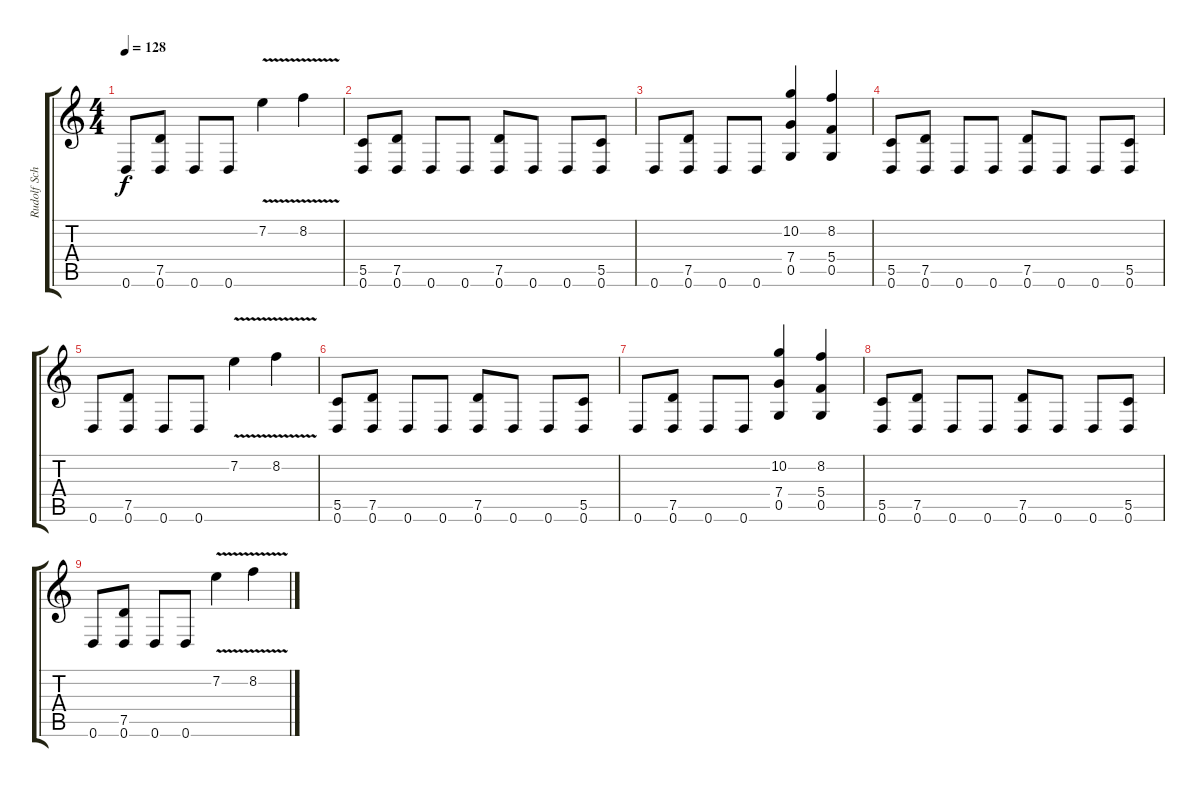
\track ("Rudolf Schenker" "Rudolf Sch") {instrument distortionguitar}
\staff {score tabs}
\tuning (D4 A3 F3 C3 G2 D2) {hide}
\ts (4 4)
\tempo 128
\clef g2
\ks c
0.6.8{dy f volume 7} (7.5 0.6).8 0.6.8 0.6.8 7.2{v}.4 8.2{v}.4 |
(5.5 0.6).8{volume 6 instrument distortionguitar} (7.5 0.6).8 0.6.8 0.6.8 (7.5 0.6).8 0.6.8 0.6.8 (5.5 0.6).8 |
0.6.8{volume 5} (7.5 0.6).8 0.6.8 0.6.8 (10.2 7.4 0.5).4 (8.2 5.4 0.5).4 |
(5.5 0.6).8{volume 4} (7.5 0.6).8 0.6.8 0.6.8 (7.5 0.6).8 0.6.8 0.6.8 (5.5 0.6).8 |
0.6.8{volume 3} (7.5 0.6).8 0.6.8 0.6.8 7.2{v}.4 8.2{v}.4 |
(5.5 0.6).8{volume 2 instrument distortionguitar} (7.5 0.6).8 0.6.8 0.6.8 (7.5 0.6).8 0.6.8 0.6.8 (5.5 0.6).8 |
0.6.8{volume 1} (7.5 0.6).8 0.6.8 0.6.8 (10.2 7.4 0.5).4 (8.2 5.4 0.5).4 |
(5.5 0.6).8{volume 0} (7.5 0.6).8 0.6.8 0.6.8 (7.5 0.6).8 0.6.8 0.6.8 (5.5 0.6).8 |
0.6.8{volume 0} (7.5 0.6).8 0.6.8 0.6.8 7.2{v}.4 8.2{v}.4
